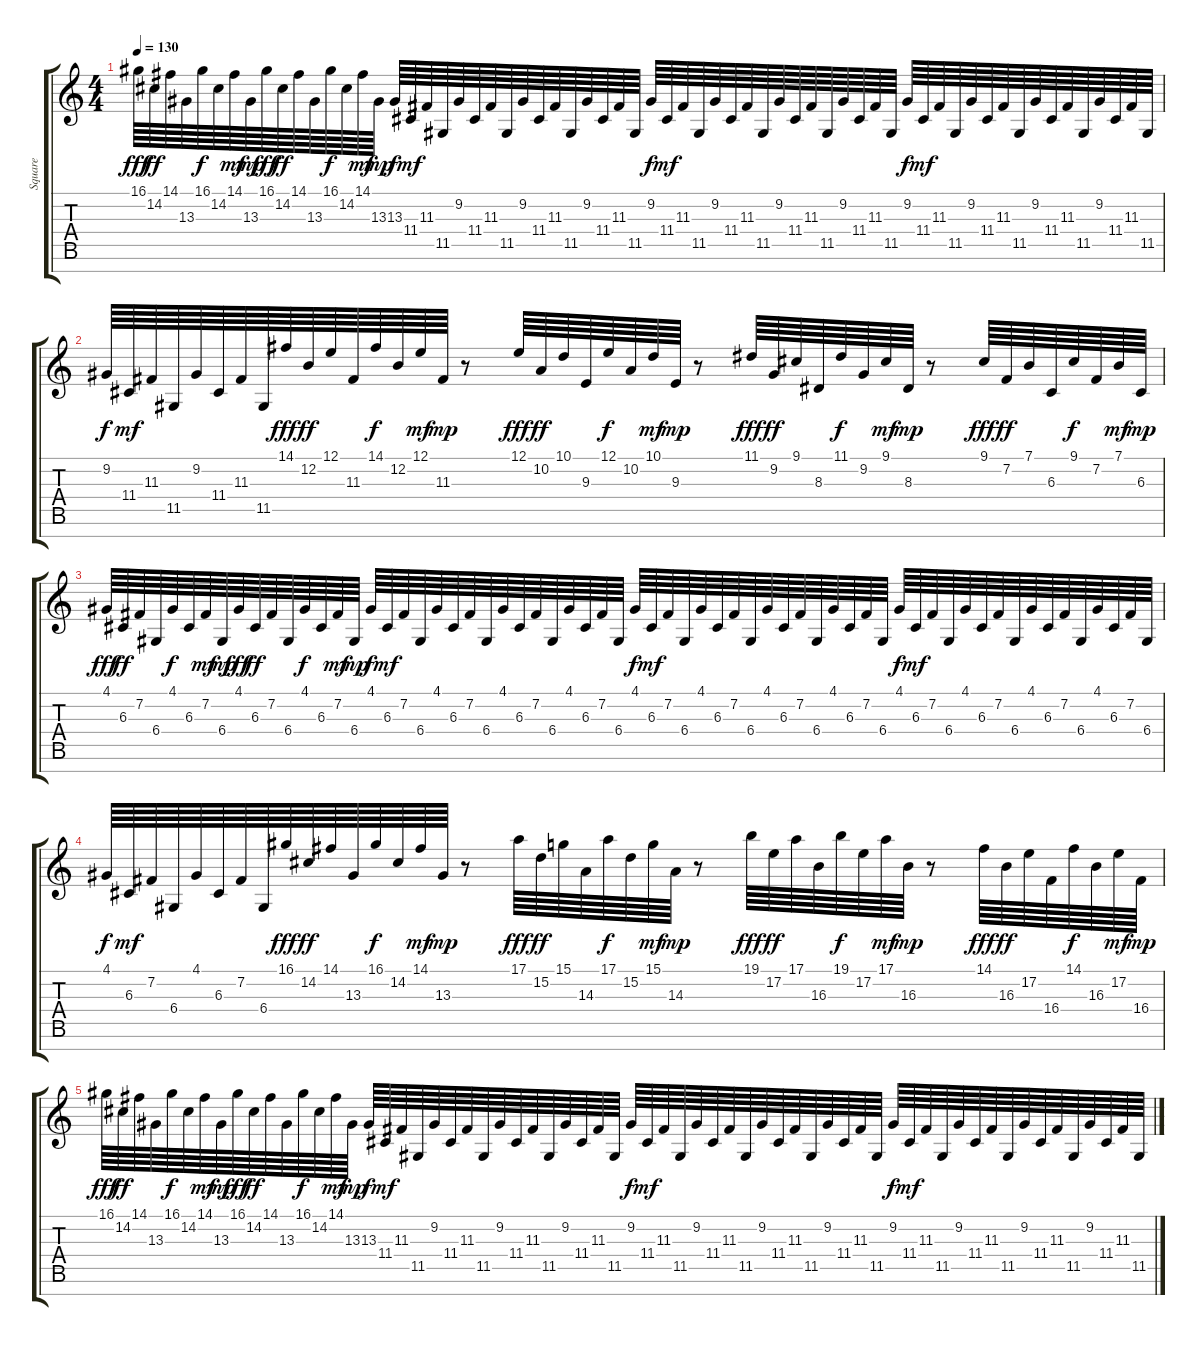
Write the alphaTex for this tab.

\track ("Square" "Square") {instrument lead1square}
\staff {score tabs}
\tuning (E4 B3 G3 D3 A2 E2 B1) {hide}
\ts (4 4)
\tempo 130
\clef g2
\ks c
16.1.64{dy fff} 14.2.64{dy ff} 14.1.64 13.3.64 16.1.64{dy f} 14.2.64 14.1.64{dy mf} 13.3.64{dy mp} 16.1.64{dy fff} 14.2.64{dy ff} 14.1.64 13.3.64 16.1.64{dy f} 14.2.64 14.1.64{dy mf} 13.3.64{dy mp} 13.3.64{dy f} 11.4.64{dy mf} 11.3.64 11.5.64 9.2.64 11.4.64 11.3.64 11.5.64 9.2.64 11.4.64 11.3.64 11.5.64 9.2.64 11.4.64 11.3.64 11.5.64 9.2.64{dy f} 11.4.64{dy mf} 11.3.64 11.5.64 9.2.64 11.4.64 11.3.64 11.5.64 9.2.64 11.4.64 11.3.64 11.5.64 9.2.64 11.4.64 11.3.64 11.5.64 9.2.64{dy f} 11.4.64{dy mf} 11.3.64 11.5.64 9.2.64 11.4.64 11.3.64 11.5.64 9.2.64 11.4.64 11.3.64 11.5.64 9.2.64 11.4.64 11.3.64 11.5.64 |
9.2.64{dy f} 11.4.64{dy mf} 11.3.64 11.5.64 9.2.64 11.4.64 11.3.64 11.5.64 14.1.64{dy fff} 12.2.64{dy ff} 12.1.64 11.3.64 14.1.64{dy f} 12.2.64 12.1.64{dy mf} 11.3.64{dy mp} r.8 12.1.64{dy fff} 10.2.64{dy ff} 10.1.64 9.3.64 12.1.64{dy f} 10.2.64 10.1.64{dy mf} 9.3.64{dy mp} r.8 11.1.64{dy fff} 9.2.64{dy ff} 9.1.64 8.3.64 11.1.64{dy f} 9.2.64 9.1.64{dy mf} 8.3.64{dy mp} r.8 9.1.64{dy fff} 7.2.64{dy ff} 7.1.64 6.3.64 9.1.64{dy f} 7.2.64 7.1.64{dy mf} 6.3.64{dy mp} |
4.1.64{dy fff} 6.3.64{dy ff} 7.2.64 6.4.64 4.1.64{dy f} 6.3.64 7.2.64{dy mf} 6.4.64{dy mp} 4.1.64{dy fff} 6.3.64{dy ff} 7.2.64 6.4.64 4.1.64{dy f} 6.3.64 7.2.64{dy mf} 6.4.64{dy mp} 4.1.64{dy f} 6.3.64{dy mf} 7.2.64 6.4.64 4.1.64 6.3.64 7.2.64 6.4.64 4.1.64 6.3.64 7.2.64 6.4.64 4.1.64 6.3.64 7.2.64 6.4.64 4.1.64{dy f} 6.3.64{dy mf} 7.2.64 6.4.64 4.1.64 6.3.64 7.2.64 6.4.64 4.1.64 6.3.64 7.2.64 6.4.64 4.1.64 6.3.64 7.2.64 6.4.64 4.1.64{dy f} 6.3.64{dy mf} 7.2.64 6.4.64 4.1.64 6.3.64 7.2.64 6.4.64 4.1.64 6.3.64 7.2.64 6.4.64 4.1.64 6.3.64 7.2.64 6.4.64 |
4.1.64{dy f} 6.3.64{dy mf} 7.2.64 6.4.64 4.1.64 6.3.64 7.2.64 6.4.64 16.1.64{dy fff} 14.2.64{dy ff} 14.1.64 13.3.64 16.1.64{dy f} 14.2.64 14.1.64{dy mf} 13.3.64{dy mp} r.8 17.1.64{dy fff} 15.2.64{dy ff} 15.1.64 14.3.64 17.1.64{dy f} 15.2.64 15.1.64{dy mf} 14.3.64{dy mp} r.8 19.1.64{dy fff} 17.2.64{dy ff} 17.1.64 16.3.64 19.1.64{dy f} 17.2.64 17.1.64{dy mf} 16.3.64{dy mp} r.8 14.1.64{dy fff} 16.3.64{dy ff} 17.2.64 16.4.64 14.1.64{dy f} 16.3.64 17.2.64{dy mf} 16.4.64{dy mp} |
16.1.64{dy fff} 14.2.64{dy ff} 14.1.64 13.3.64 16.1.64{dy f} 14.2.64 14.1.64{dy mf} 13.3.64{dy mp} 16.1.64{dy fff} 14.2.64{dy ff} 14.1.64 13.3.64 16.1.64{dy f} 14.2.64 14.1.64{dy mf} 13.3.64{dy mp} 13.3.64{dy f} 11.4.64{dy mf} 11.3.64 11.5.64 9.2.64 11.4.64 11.3.64 11.5.64 9.2.64 11.4.64 11.3.64 11.5.64 9.2.64 11.4.64 11.3.64 11.5.64 9.2.64{dy f} 11.4.64{dy mf} 11.3.64 11.5.64 9.2.64 11.4.64 11.3.64 11.5.64 9.2.64 11.4.64 11.3.64 11.5.64 9.2.64 11.4.64 11.3.64 11.5.64 9.2.64{dy f} 11.4.64{dy mf} 11.3.64 11.5.64 9.2.64 11.4.64 11.3.64 11.5.64 9.2.64 11.4.64 11.3.64 11.5.64 9.2.64 11.4.64 11.3.64 11.5.64
